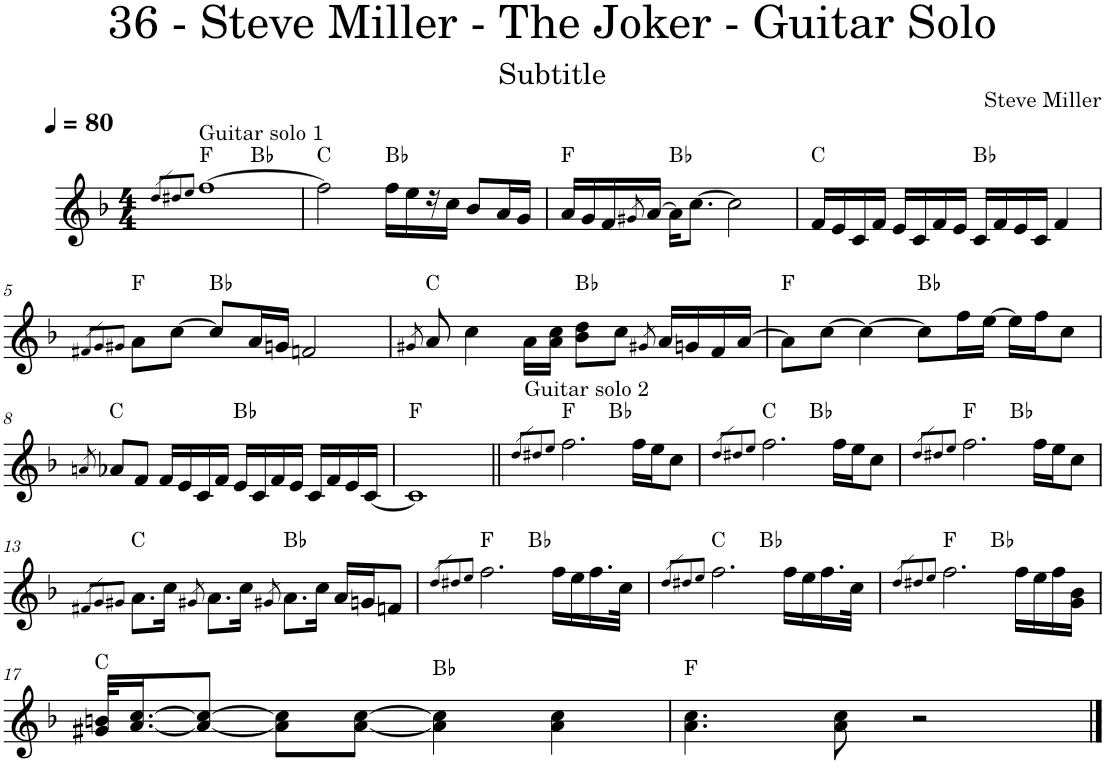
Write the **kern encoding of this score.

**kern	**kern	**harte
*part1	*part1	*part1
*staff2	*staff1	*
*I"Piano	*	*
*I'Pno.	*	*
*stria5	*	*
*clefF4	*clefG2	*
*k[b-]	*k[b-]	*
*M4/4	*M4/4	*
*MM80	*MM80	*
=1	=1	=1
.	8qdd/L	.
.	8qdd#X/	.
.	8qee/J	.
!	!LO:TX:a:t=Guitar solo 1	!
*	*^	*
1FF	[1ff	2ryy	F:maj
.	.	2ryy	Bb:maj
*	*v	*v	*
=2	=2	=2
1r	2ff\]	C:maj
.	16ff\LL	Bb:maj
.	16ee\	.
.	16r	.
.	16cc\JJ	.
.	8b-/L	.
.	16a/L	.
.	16g/JJ	.
=3	=3	=3
1r	16a/LL	F:maj
.	16g/	.
.	16f/	.
.	8qg#X/	.
.	[16a/JJ	.
.	16a\KL]	Bb:maj
.	[8.cc\J	.
.	2cc\]	.
=4	=4	=4
1r	16f/LL	C:maj
.	16e/	.
.	16c/	.
.	16f/JJ	.
.	16e/LL	.
.	16c/	.
.	16f/	.
.	16e/JJ	.
.	16c/LL	Bb:maj
.	16f/	.
.	16e/	.
.	16c/JJ	.
.	4f/	.
!!LO:LB:g=z
=5	=5	=5
.	8qf#X/L	.
.	8qg/	.
.	8qg#X/J	.
1r	8a\L	F:maj
.	[8cc\J	.
.	8cc/L]	Bb:maj
.	16a/L	.
.	16gn/JJ	.
.	2fn/	.
=6	=6	=6
.	8qg#X/	.
1r	8a/	C:maj
.	4cc\	.
.	16a\LL	.
.	16a\ 16cc\JJ	.
.	8b-\ 8dd\L	Bb:maj
.	8cc\J	.
.	8qg#X/	.
.	16a/LL	.
.	16gn/	.
.	16f/	.
.	[16a/JJ	.
=7	=7	=7
1r	8a\L]	F:maj
.	[8cc\J	.
.	4cc\_	.
.	8cc\L]	Bb:maj
.	16ff\L	.
.	[16ee\JJ	.
.	16ee\LL]	.
.	16ff\J	.
.	8cc\J	.
!!LO:LB:g=z
=8	=8	=8
.	8qan/	.
1r	8a-X/L	C:maj
.	8f/J	.
.	16f/LL	.
.	16e/	.
.	16c/	.
.	16f/JJ	.
.	16e/LL	Bb:maj
.	16c/	.
.	16f/	.
.	16e/JJ	.
.	16c/LL	.
.	16f/	.
.	16e/	.
.	[16c/JJ	.
=9	=9	=9
1r	1c]	F:maj
=10||	=10||	=10||
.	8qdd/L	.
.	8qdd#X/	.
.	8qee/J	.
!	!LO:TX:a:t=Guitar solo 2	!
*	*^	*
1r	2.ff\	2ryy	F:maj
.	.	2ryy	Bb:maj
.	16ff\LL	.	.
.	16ee\J	.	.
.	8cc\J	.	.
=11	=11	=11	=11
.	8qdd/L	.	.
.	8qdd#X/	.	.
.	8qee/J	.	.
1r	2.ff\	2ryy	C:maj
.	.	2ryy	Bb:maj
.	16ff\LL	.	.
.	16ee\J	.	.
.	8cc\J	.	.
=12	=12	=12	=12
.	8qdd/L	.	.
.	8qdd#X/	.	.
.	8qee/J	.	.
1r	2.ff\	2ryy	F:maj
.	.	2ryy	Bb:maj
.	16ff\LL	.	.
.	16ee\J	.	.
.	8cc\J	.	.
*	*v	*v	*
!!LO:LB:g=z
=13	=13	=13
.	8qf#X/L	.
.	8qg/	.
.	8qg#X/J	.
1r	8.a\L	C:maj
.	16cc\Jk	.
.	8qg#X/	.
.	8.a\L	.
.	16cc\Jk	.
.	8qg#X/	.
.	8.a\L	Bb:maj
.	16cc\Jk	.
.	16a/LL	.
.	16gn/J	.
.	8fn/J	.
=14	=14	=14
.	8qdd/L	.
.	8qdd#X/	.
.	8qee/J	.
*	*^	*
1r	2.ff\	2ryy	F:maj
.	.	2ryy	Bb:maj
.	16ff\LL	.	.
.	16ee\	.	.
.	16.ff\	.	.
.	32cc\JJk	.	.
=15	=15	=15	=15
.	8qdd/L	.	.
.	8qdd#X/	.	.
.	8qee/J	.	.
1r	2.ff\	2ryy	C:maj
.	.	2ryy	Bb:maj
.	16ff\LL	.	.
.	16ee\	.	.
.	16.ff\	.	.
.	32cc\JJk	.	.
=16	=16	=16	=16
.	8qdd/L	.	.
.	8qdd#X/	.	.
.	8qee/J	.	.
1r	2.ff\	2ryy	F:maj
.	.	2ryy	Bb:maj
.	16ff\LL	.	.
.	16ee\	.	.
.	16ff\	.	.
.	16g\ 16b-\JJ	.	.
*	*v	*v	*
!!LO:LB:g=z
=17	=17	=17
1r	32g#X/ 32bn/KLL	C:maj
.	[16.a/ [16.cc/J	.
.	8a/_ 8cc/_J	.
.	8a\] 8cc\]L	.
.	[8a\ [8cc\J	.
.	4a\] 4cc\]	Bb:maj
.	4a\ 4cc\	.
=18	=18	=18
1r	4.a\ 4.cc\	F:maj
.	8a\ 8cc\	.
.	2r	.
==	==	==
*-	*-	*-
